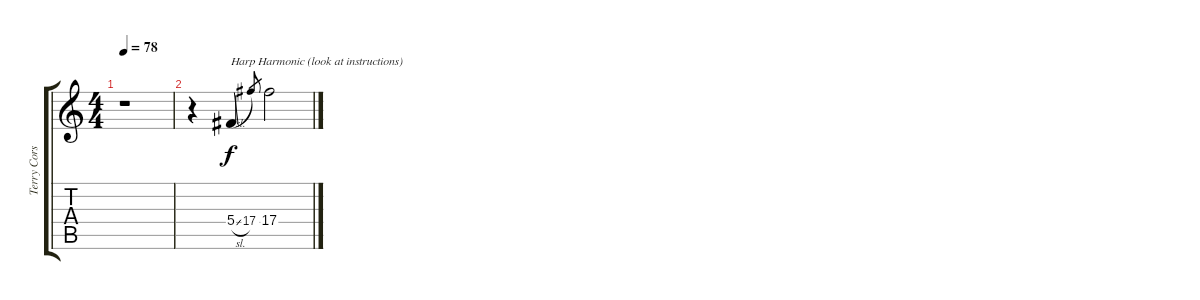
\track ("Terry Corso *Lead*" "Terry Cors") {instrument electricguitarclean}
\staff {score tabs}
\tuning (Eb4 Bb3 Gb3 Db3 Ab2 Eb2) {hide}
\ts (4 4)
\tempo 78
\clef g2
\ks c
r.1{dy f} |
r.4 5.4{sl}.4{txt "Harp Harmonic (look at instructions)"} 17.4.8{gr} 17.4.2
